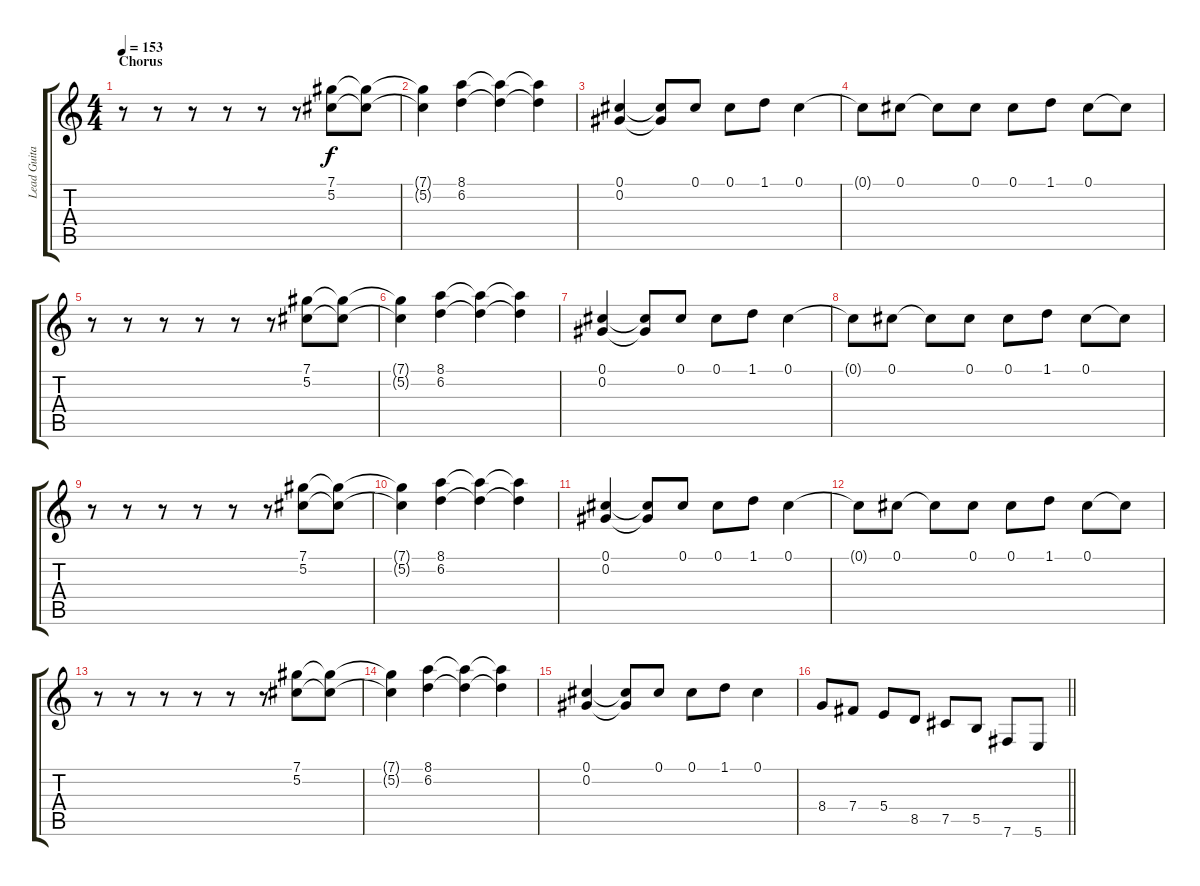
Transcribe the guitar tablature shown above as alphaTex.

\track ("Lead Guitar" "Lead Guita") {instrument distortionguitar}
\staff {score tabs}
\tuning (Db4 Ab3 E3 B2 Gb2 B1) {hide}
\ts (4 4)
\section ("" "Chorus")
\tempo 153
\clef g2
\ks c
r.8{dy f volume 9} r.8 r.8 r.8 r.8 r.8 (7.1 5.2).8 (7.1{t} 5.2{t}).8 |
(7.1{t} 5.2{t}).4 (8.1 6.2).4 (8.1{t} 6.2{t}).4 (8.1{t} 6.2{t}).4 |
(0.1 0.2).4 (0.1{t} 0.2{t}).8 0.1.8 0.1.8 1.1.8 0.1.4 |
0.1{t}.8 0.1.8 0.1{t}.8 0.1.8 0.1.8 1.1.8 0.1.8 0.1{t}.8 |
r.8 r.8 r.8 r.8 r.8 r.8 (7.1 5.2).8 (7.1{t} 5.2{t}).8 |
(7.1{t} 5.2{t}).4 (8.1 6.2).4 (8.1{t} 6.2{t}).4 (8.1{t} 6.2{t}).4 |
(0.1 0.2).4 (0.1{t} 0.2{t}).8 0.1.8 0.1.8 1.1.8 0.1.4 |
0.1{t}.8 0.1.8 0.1{t}.8 0.1.8 0.1.8 1.1.8 0.1.8 0.1{t}.8 |
r.8 r.8 r.8 r.8 r.8 r.8 (7.1 5.2).8 (7.1{t} 5.2{t}).8 |
(7.1{t} 5.2{t}).4 (8.1 6.2).4 (8.1{t} 6.2{t}).4 (8.1{t} 6.2{t}).4 |
(0.1 0.2).4 (0.1{t} 0.2{t}).8 0.1.8 0.1.8 1.1.8 0.1.4 |
0.1{t}.8 0.1.8 0.1{t}.8 0.1.8 0.1.8 1.1.8 0.1.8 0.1{t}.8 |
r.8 r.8 r.8 r.8 r.8 r.8 (7.1 5.2).8 (7.1{t} 5.2{t}).8 |
(7.1{t} 5.2{t}).4 (8.1 6.2).4 (8.1{t} 6.2{t}).4 (8.1{t} 6.2{t}).4 |
(0.1 0.2).4 (0.1{t} 0.2{t}).8 0.1.8 0.1.8 1.1.8 0.1.4 |
\barLineRight lightlight
8.4.8 7.4.8 5.4.8 8.5.8 7.5.8 5.5.8 7.6.8 5.6.8
